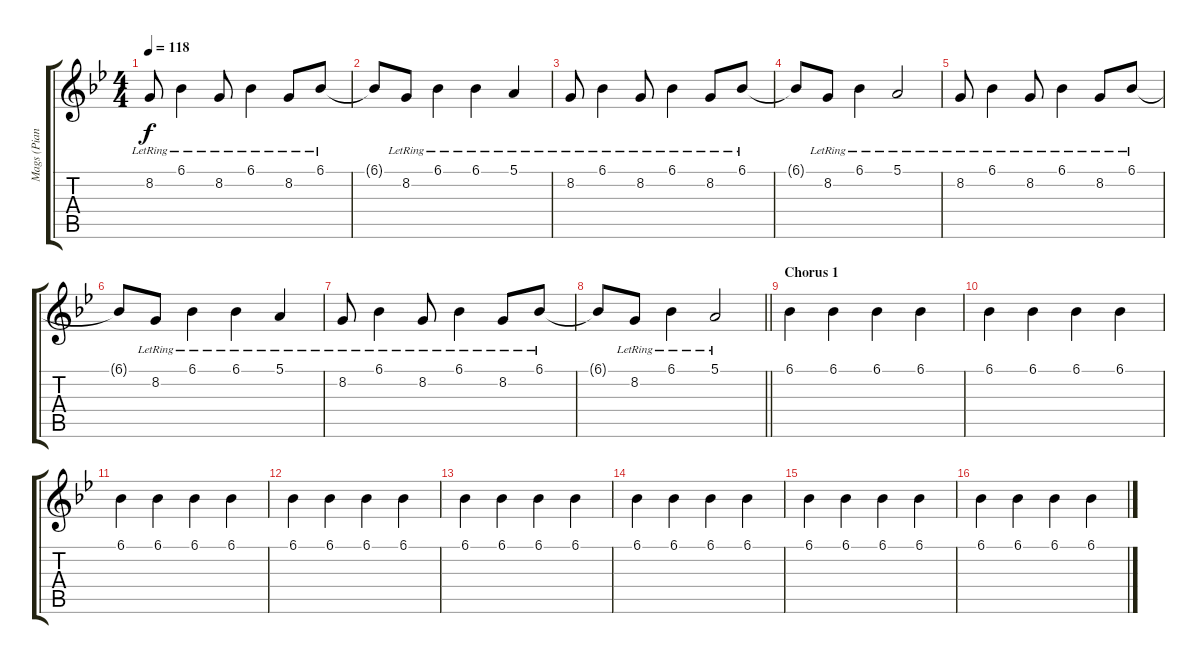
\track ("Mags (Piano/Accents)" "Mags (Pian") {instrument acousticgrandpiano}
\staff {score tabs}
\tuning (E4 B3 G3 D3 A2 E2) {hide}
\ts (4 4)
\tempo 118
\clef g2
\ks bb
8.2{lr}.8{dy f} 6.1{lr}.4 8.2{lr}.8 6.1{lr}.4 8.2{lr}.8 6.1{lr}.8 |
6.1{t}.8 8.2{lr}.8 6.1{lr}.4 6.1{lr}.4 5.1{lr}.4 |
8.2{lr}.8 6.1{lr}.4 8.2{lr}.8 6.1{lr}.4 8.2{lr}.8 6.1{lr}.8 |
6.1{t}.8 8.2{lr}.8 6.1{lr}.4 5.1{lr}.2 |
8.2{lr}.8 6.1{lr}.4 8.2{lr}.8 6.1{lr}.4 8.2{lr}.8 6.1{lr}.8 |
6.1{t}.8 8.2{lr}.8 6.1{lr}.4 6.1{lr}.4 5.1{lr}.4 |
8.2{lr}.8 6.1{lr}.4 8.2{lr}.8 6.1{lr}.4 8.2{lr}.8 6.1{lr}.8 |
\barLineRight lightlight
6.1{t}.8 8.2{lr}.8 6.1{lr}.4 5.1{lr}.2 |
\section ("" "Chorus 1")
6.1.4{instrument clavinet} 6.1.4 6.1.4 6.1.4 |
6.1.4 6.1.4 6.1.4 6.1.4 |
6.1.4 6.1.4 6.1.4 6.1.4 |
6.1.4 6.1.4 6.1.4 6.1.4 |
6.1.4 6.1.4 6.1.4 6.1.4 |
6.1.4 6.1.4 6.1.4 6.1.4 |
6.1.4 6.1.4 6.1.4 6.1.4 |
6.1.4 6.1.4 6.1.4 6.1.4
